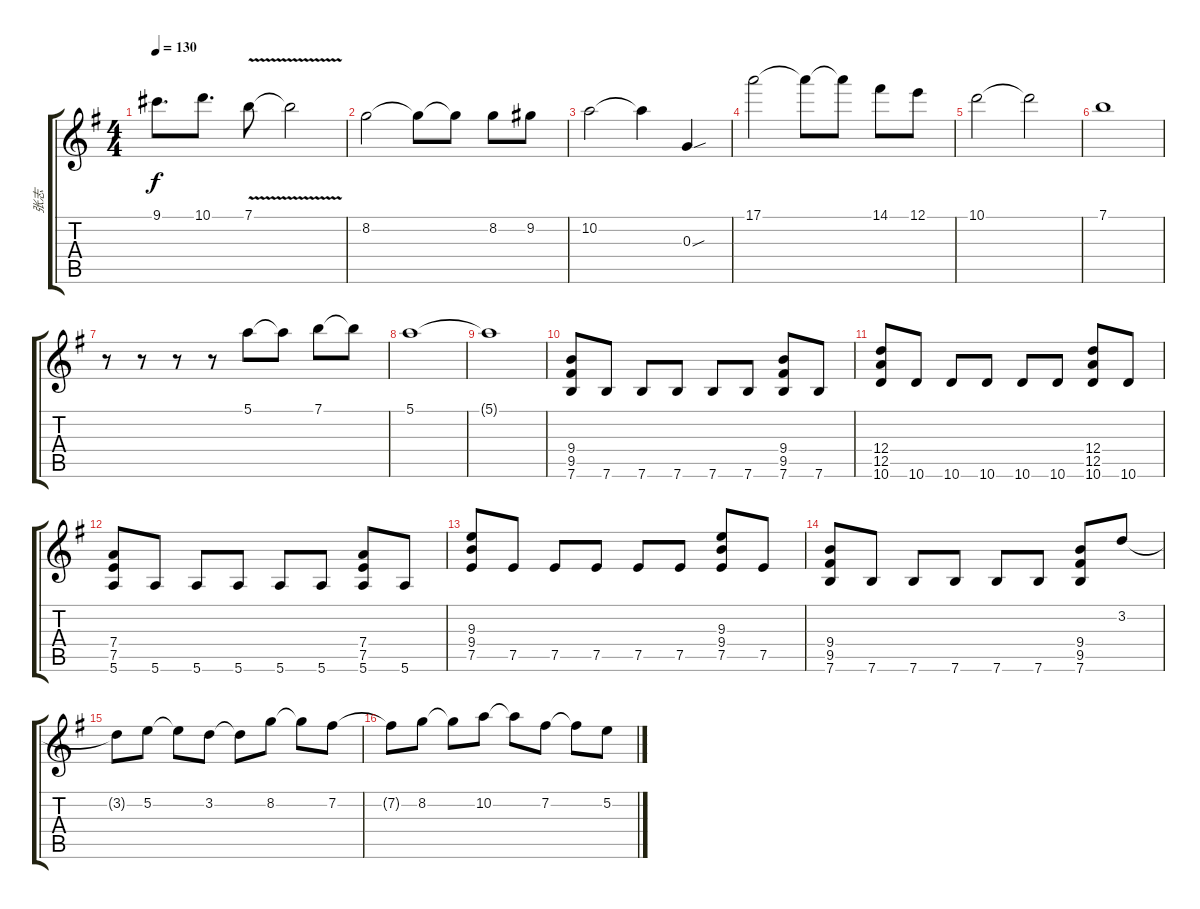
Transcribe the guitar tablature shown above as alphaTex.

\track ("张志" "张志") {instrument distortionguitar}
\staff {score tabs}
\tuning (E4 B3 G3 D3 A2 E2) {hide}
\ts (4 4)
\tempo 130
\clef g2
\ks g
9.1.8{d dy f} 10.1.8{d} 7.1{v}.8 7.1{t}.2 |
8.2.2 8.2{t}.8 8.2{t}.8 8.2.8 9.2.8 |
10.2.2 10.2{t}.4 0.3{sou}.4 |
17.1.2 17.1{t}.8 17.1{t}.8 14.1.8 12.1.8 |
10.1.2 10.1{t}.2 |
7.1.1 |
r.8 r.8 r.8 r.8 5.1.8 5.1{t}.8 7.1.8 7.1{t}.8 |
5.1.1 |
5.1{t}.1 |
(9.4 9.5 7.6).8 7.6.8 7.6.8 7.6.8 7.6.8 7.6.8 (9.4 9.5 7.6).8 7.6.8 |
(12.4 12.5 10.6).8 10.6.8 10.6.8 10.6.8 10.6.8 10.6.8 (12.4 12.5 10.6).8 10.6.8 |
(7.4 7.5 5.6).8 5.6.8 5.6.8 5.6.8 5.6.8 5.6.8 (7.4 7.5 5.6).8 5.6.8 |
(9.3 9.4 7.5).8 7.5.8 7.5.8 7.5.8 7.5.8 7.5.8 (9.3 9.4 7.5).8 7.5.8 |
(9.4 9.5 7.6).8 7.6.8 7.6.8 7.6.8 7.6.8 7.6.8 (9.4 9.5 7.6).8 3.2.8 |
3.2{t}.8 5.2.8 5.2{t}.8 3.2.8 3.2{t}.8 8.2.8 8.2{t}.8 7.2.8 |
7.2{t}.8 8.2.8 8.2{t}.8 10.2.8 10.2{t}.8 7.2.8 7.2{t}.8 5.2.8
